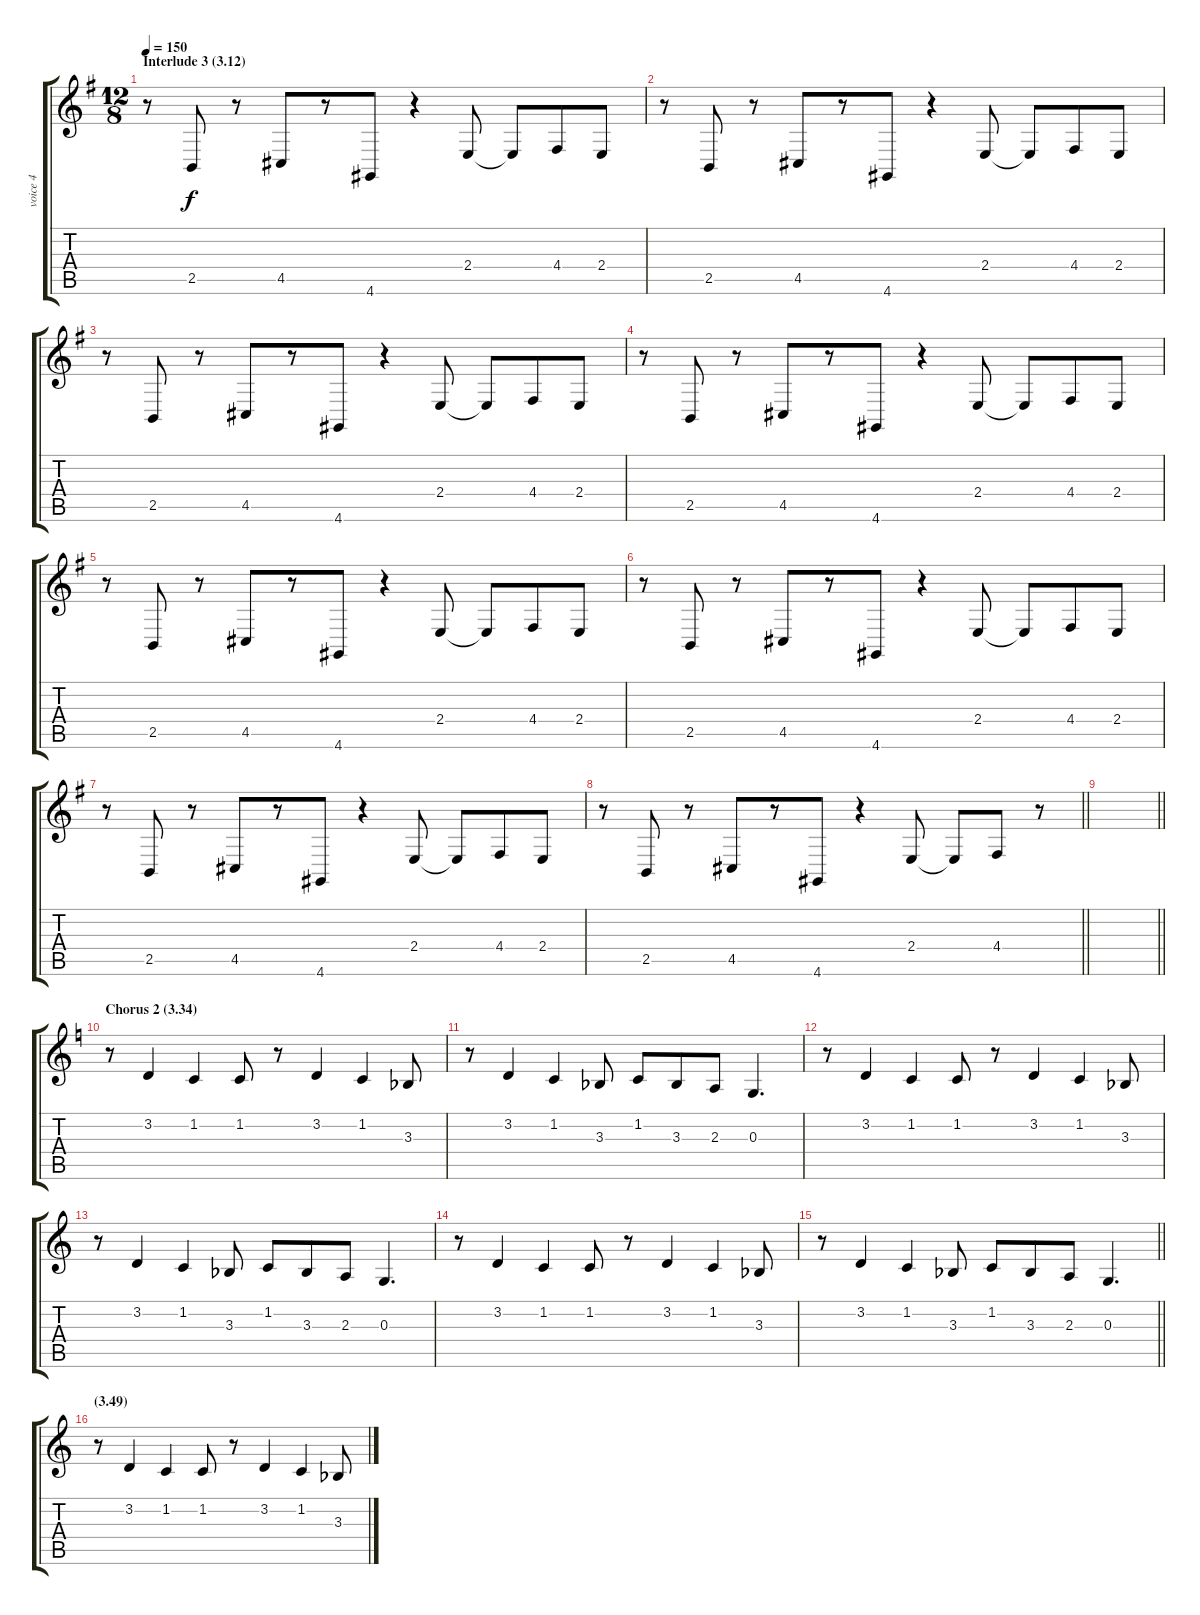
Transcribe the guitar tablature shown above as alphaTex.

\track ("voice 4" "voice 4") {instrument baritonesax}
\staff {score tabs}
\tuning (E4 B3 G3 D3 A2 E2) {hide}
\ts (12 8)
\section ("" "Interlude 3 (3.12)")
\tempo 150
\clef g2
\ks g
r.8{dy f} 2.5.8 r.8 4.5.8 r.8 4.6.8 r.4 2.4.8 2.4{t}.8 4.4.8 2.4.8 |
r.8 2.5.8 r.8 4.5.8 r.8 4.6.8 r.4 2.4.8 2.4{t}.8 4.4.8 2.4.8 |
r.8 2.5.8 r.8 4.5.8 r.8 4.6.8 r.4 2.4.8 2.4{t}.8 4.4.8 2.4.8 |
r.8 2.5.8 r.8 4.5.8 r.8 4.6.8 r.4 2.4.8 2.4{t}.8 4.4.8 2.4.8 |
r.8 2.5.8 r.8 4.5.8 r.8 4.6.8 r.4 2.4.8 2.4{t}.8 4.4.8 2.4.8 |
r.8 2.5.8 r.8 4.5.8 r.8 4.6.8 r.4 2.4.8 2.4{t}.8 4.4.8 2.4.8 |
r.8 2.5.8 r.8 4.5.8 r.8 4.6.8 r.4 2.4.8 2.4{t}.8 4.4.8 2.4.8 |
\barLineRight lightlight
r.8 2.5.8 r.8 4.5.8 r.8 4.6.8 r.4 2.4.8 2.4{t}.8 4.4.8 r.8 |
\barLineRight lightlight
|
\section ("" "Chorus 2 (3.34)")
\ks c
r.8 3.2.4 1.2.4 1.2.8 r.8 3.2.4 1.2.4 3.3{acc b}.8 |
r.8 3.2.4 1.2.4 3.3{acc b}.8 1.2.8 3.3{acc b}.8 2.3.8 0.3.4{d} |
r.8 3.2.4 1.2.4 1.2.8 r.8 3.2.4 1.2.4 3.3{acc b}.8 |
r.8 3.2.4 1.2.4 3.3{acc b}.8 1.2.8 3.3{acc b}.8 2.3.8 0.3.4{d} |
r.8 3.2.4 1.2.4 1.2.8 r.8 3.2.4 1.2.4 3.3{acc b}.8 |
\barLineRight lightlight
r.8 3.2.4 1.2.4 3.3{acc b}.8 1.2.8 3.3{acc b}.8 2.3.8 0.3.4{d} |
\section ("" "(3.49)")
r.8 3.2.4 1.2.4 1.2.8 r.8 3.2.4 1.2.4 3.3{acc b}.8
